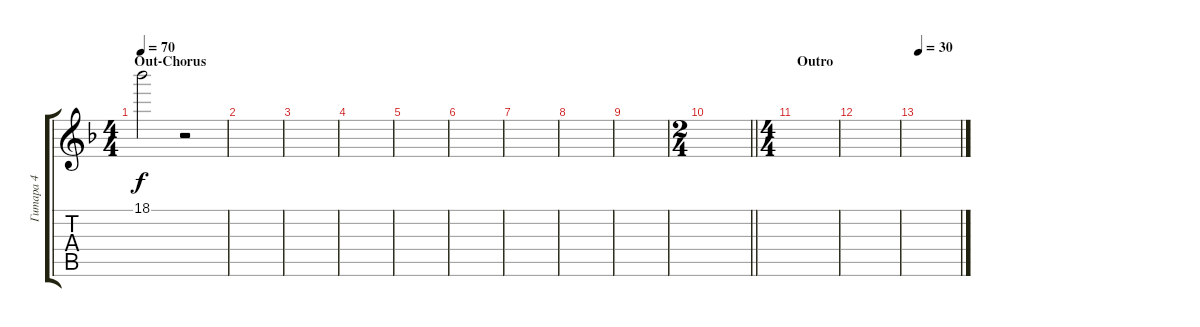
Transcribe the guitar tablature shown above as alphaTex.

\track ("Гитара 4" "Гитара 4") {instrument distortionguitar}
\staff {score tabs}
\tuning (E4 B3 G3 D3 A2 E2) {hide}
\ts (4 4)
\section ("" "Out-Chorus")
\tempo 70
\clef g2
\ks dminor
18.1{t}.2{dy f} r.2 |
|
|
|
|
|
|
|
|
\ts (2 4)
\barLineRight lightlight
|
\ts (4 4)
\section ("" "Outro")
|
|
\tempo 30
